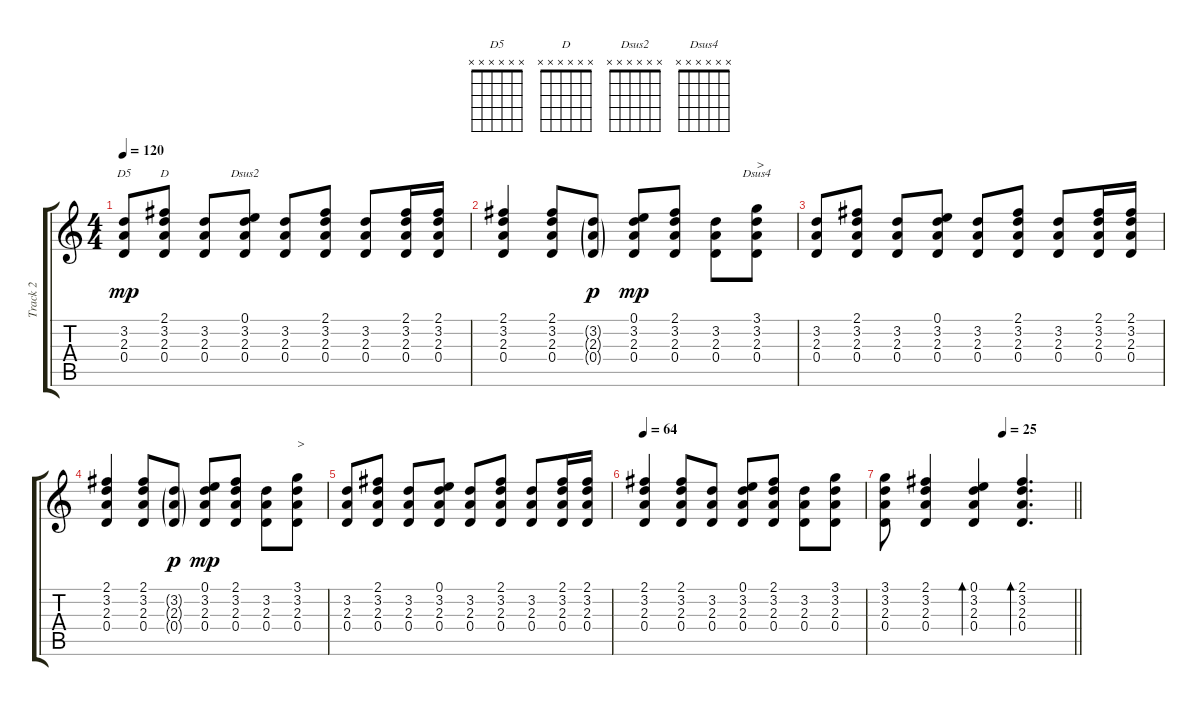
\track ("Track 2" "Track 2") {instrument acousticguitarsteel}
\staff {score tabs}
\tuning (E4 B3 G3 D3 A2 E2) {hide}
\chord ("D5" x x x x x x)
\chord ("D" x x x x x x)
\chord ("Dsus2" x x x x x x)
\chord ("Dsus4" x x x x x x)
\ts (4 4)
\tempo 120
\clef g2
\ks c
(3.2 2.3 0.4).8{ch "D5" dy mp} (2.1 3.2 2.3 0.4).8{ch "D"} (3.2 2.3 0.4).8 (0.1 3.2 2.3 0.4).8{ch "Dsus2"} (3.2 2.3 0.4).8 (2.1 3.2 2.3 0.4).8 (3.2 2.3 0.4).8 (2.1 3.2 2.3 0.4).16 (2.1 3.2 2.3 0.4).16 |
(2.1 3.2 2.3 0.4).4 (2.1 3.2 2.3 0.4).8 (3.2{g} 2.3{g} 0.4{g}).8{dy p} (0.1 3.2 2.3 0.4).8{dy mp} (2.1 3.2 2.3 0.4).8 (3.2 2.3 0.4).8 (3.1 3.2 2.3 0.4).8{ch "Dsus4" txt ">"} |
(3.2 2.3 0.4).8 (2.1 3.2 2.3 0.4).8 (3.2 2.3 0.4).8 (0.1 3.2 2.3 0.4).8 (3.2 2.3 0.4).8 (2.1 3.2 2.3 0.4).8 (3.2 2.3 0.4).8 (2.1 3.2 2.3 0.4).16 (2.1 3.2 2.3 0.4).16 |
(2.1 3.2 2.3 0.4).4 (2.1 3.2 2.3 0.4).8 (3.2{g} 2.3{g} 0.4{g}).8{dy p} (0.1 3.2 2.3 0.4).8{dy mp} (2.1 3.2 2.3 0.4).8 (3.2 2.3 0.4).8 (3.1 3.2 2.3 0.4).8{txt ">"} |
(3.2 2.3 0.4).8 (2.1 3.2 2.3 0.4).8 (3.2 2.3 0.4).8 (0.1 3.2 2.3 0.4).8 (3.2 2.3 0.4).8 (2.1 3.2 2.3 0.4).8 (3.2 2.3 0.4).8 (2.1 3.2 2.3 0.4).16 (2.1 3.2 2.3 0.4).16 |
\tempo 64
(2.1 3.2 2.3 0.4).4 (2.1 3.2 2.3 0.4).8 (3.2 2.3 0.4).8 (0.1 3.2 2.3 0.4).8 (2.1 3.2 2.3 0.4).8 (3.2 2.3 0.4).8 (3.1 3.2 2.3 0.4).8 |
\tempo (25 0.625)
\barLineRight lightlight
(3.1 3.2 2.3 0.4).8 (2.1 3.2 2.3 0.4).4 (0.1 3.2 2.3 0.4).4{bd 120} (2.1 3.2 2.3 0.4).4{d bd 120}
